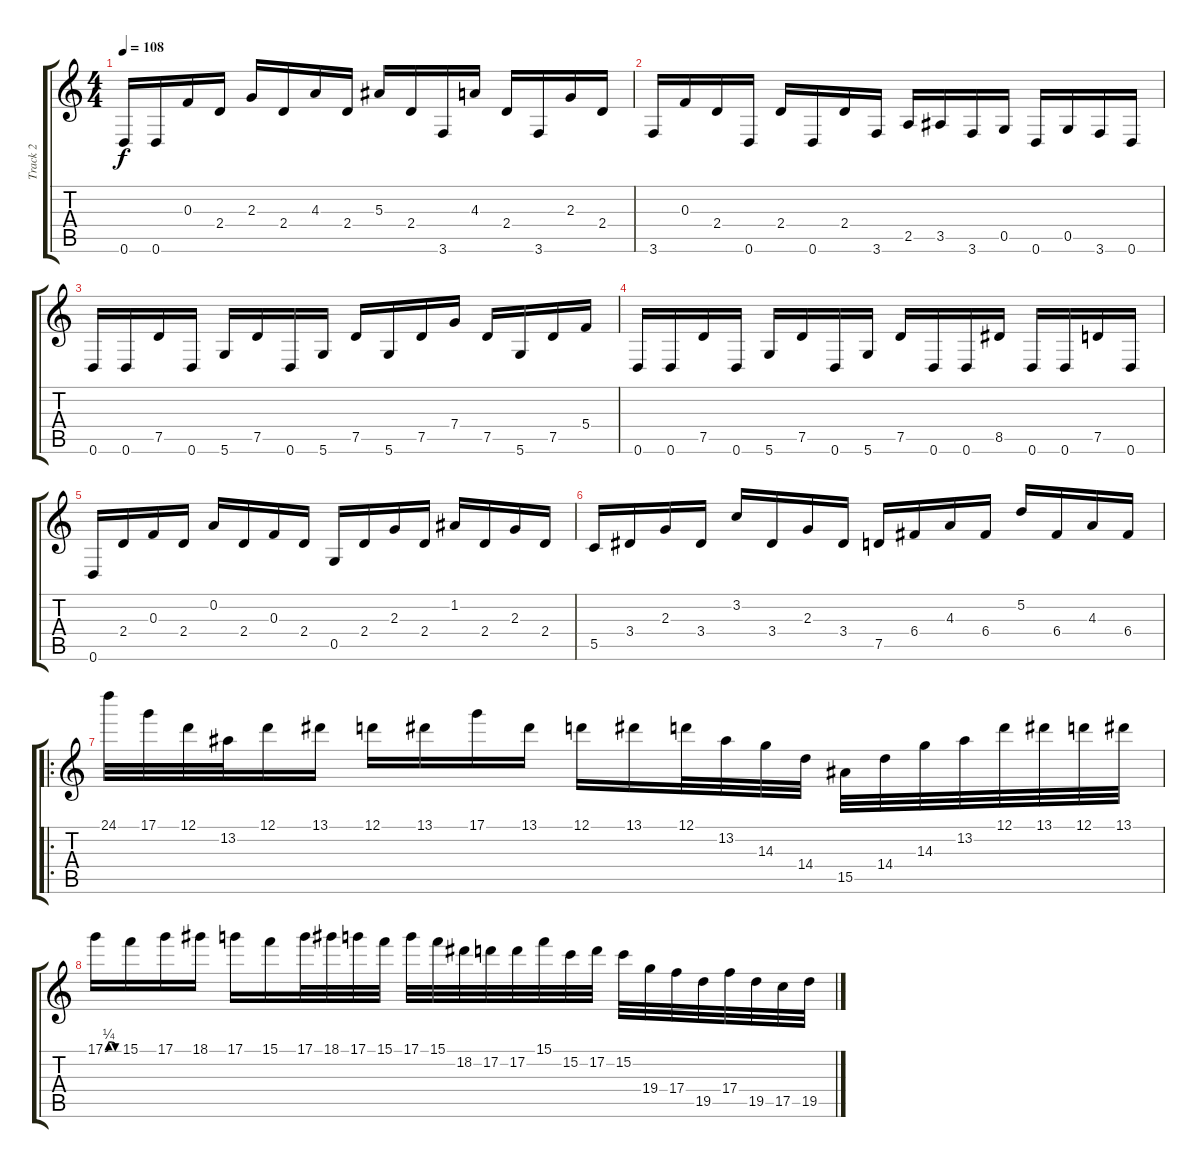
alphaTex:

\track ("Track 2" "Track 2") {instrument overdrivenguitar}
\staff {score tabs}
\tuning (D4 A3 F3 C3 G2 D2) {hide}
\ts (4 4)
\tempo 108
\clef g2
\ks c
0.6.16{dy f} 0.6.16 0.3.16 2.4.16 2.3.16 2.4.16 4.3.16 2.4.16 5.3.16 2.4.16 3.6.16 4.3.16 2.4.16 3.6.16 2.3.16 2.4.16 |
3.6.16 0.3.16 2.4.16 0.6.16 2.4.16 0.6.16 2.4.16 3.6.16 2.5.16 3.5.16 3.6.16 0.5.16 0.6.16 0.5.16 3.6.16 0.6.16 |
0.6.16 0.6.16 7.5.16 0.6.16 5.6.16 7.5.16 0.6.16 5.6.16 7.5.16 5.6.16 7.5.16 7.4.16 7.5.16 5.6.16 7.5.16 5.4.16 |
0.6.16 0.6.16 7.5.16 0.6.16 5.6.16 7.5.16 0.6.16 5.6.16 7.5.16 0.6.16 0.6.16 8.5.16 0.6.16 0.6.16 7.5.16 0.6.16 |
0.6.16 2.4.16 0.3.16 2.4.16 0.2.16 2.4.16 0.3.16 2.4.16 0.5.16 2.4.16 2.3.16 2.4.16 1.2.16 2.4.16 2.3.16 2.4.16 |
5.5.16 3.4.16 2.3.16 3.4.16 3.2.16 3.4.16 2.3.16 3.4.16 7.5.16 6.4.16 4.3.16 6.4.16 5.2.16 6.4.16 4.3.16 6.4.16 |
\ro
24.1.32 17.1.32 12.1.32 13.2.32 12.1.16 13.1.16 12.1.16{balance 14} 13.1.16 17.1.16 13.1.16 12.1.16{balance 12} 13.1.16 12.1.32 13.2.32 14.3.32 14.4.32 15.5.32{balance 12} 14.4.32 14.3.32 13.2.32 12.1.32 13.1.32 12.1.32 13.1.32 |
17.1{be (custom 0 0 15 1 30 1 45 0 60 0)}.16{balance 11} 15.1.16 17.1.16 18.1.16 17.1.16{balance 10} 15.1.16 17.1.32 18.1.32 17.1.32 15.1.32 17.1.32{balance 8} 15.1.32 18.2.32 17.2.32 17.2.32 15.1.32{balance 6} 15.2.32 17.2.32 15.2.32 19.4.32 17.4.32 19.5.32{balance 5} 17.4.32 19.5.32 17.5.32 19.5.32
